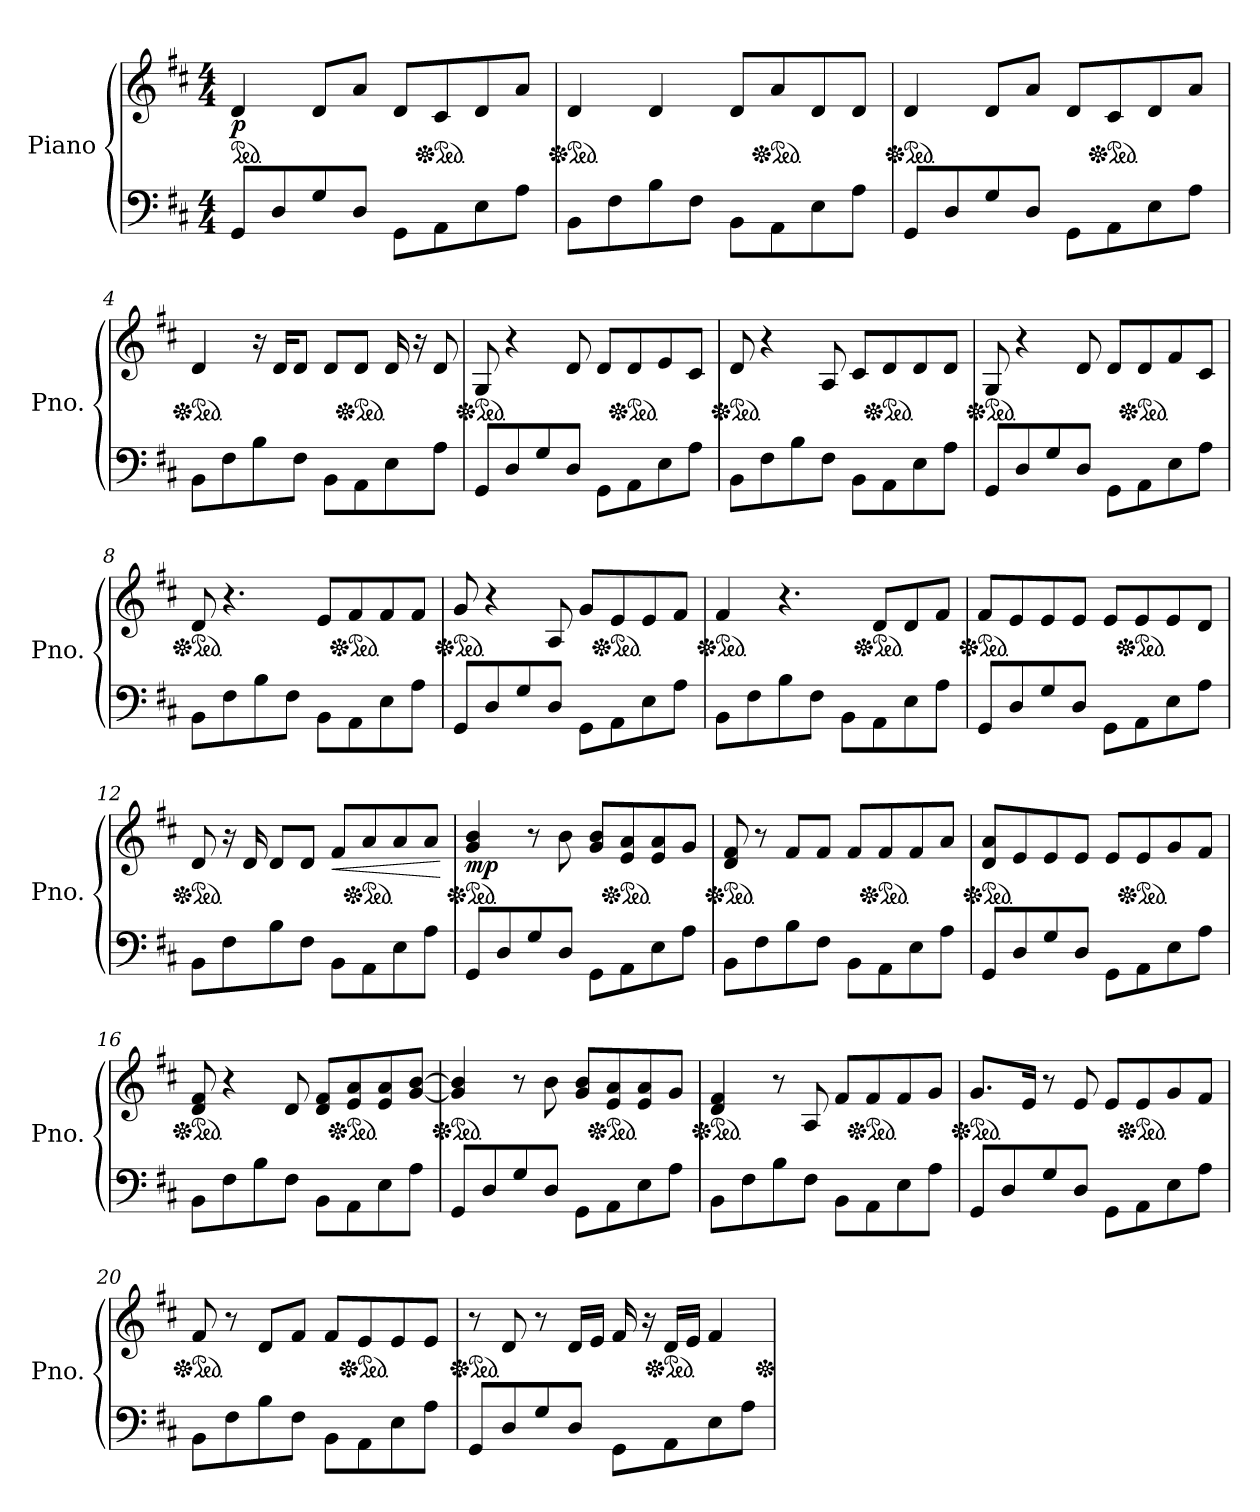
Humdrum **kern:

**kern	**kern	**dynam
*part1	*part1	*part1
*staff2	*staff1	*staff1/2
*I"Piano	*	*
*I'Pno.	*	*
*clefF4	*clefG2	*
*k[f#c#]	*k[f#c#]	*
*M4/4	*M4/4	*
*MM103	*MM103	*
*	*ped	*
=1	=1	=1
!	!	!LO:DY:b
8GG/L	4d/	p
8D/	.	.
8G/	8d/L	.
8D/J	8a/J	.
8GG\L	8d/L	.
*	*Xped	*
*	*ped	*
8AA\	8c#/	.
8E\	8d/	.
8A\J	8a/J	.
=2	=2	=2
*	*Xped	*
*	*ped	*
8BB\L	4d/	.
8F#\	.	.
8B\	4d/	.
8F#\J	.	.
8BB\L	8d/L	.
*	*Xped	*
*	*ped	*
8AA\	8a/	.
8E\	8d/	.
8A\J	8d/J	.
!!LO:LB:g=z
=3	=3	=3
*	*Xped	*
*	*ped	*
8GG/L	4d/	.
8D/	.	.
8G/	8d/L	.
8D/J	8a/J	.
8GG\L	8d/L	.
*	*Xped	*
*	*ped	*
8AA\	8c#/	.
8E\	8d/	.
8A\J	8a/J	.
=4	=4	=4
*	*Xped	*
*	*ped	*
8BB\L	4d/	.
8F#\	.	.
8B\	16r	.
.	16d/KL	.
8F#\J	8d/J	.
8BB\L	8d/L	.
*	*Xped	*
*	*ped	*
8AA\	8d/J	.
8E\	16d/	.
.	16r	.
8A\J	8d/	.
!!LO:LB:g=z
=5	=5	=5
*	*Xped	*
*	*ped	*
8GG/L	8G/	.
8D/	4r	.
8G/	.	.
8D/J	8d/	.
8GG\L	8d/L	.
*	*Xped	*
*	*ped	*
8AA\	8d/	.
8E\	8e/	.
8A\J	8c#/J	.
=6	=6	=6
*	*Xped	*
*	*ped	*
8BB\L	8d/	.
8F#\	4r	.
8B\	.	.
8F#\J	8A/	.
8BB\L	8c#/L	.
*	*Xped	*
*	*ped	*
8AA\	8d/	.
8E\	8d/	.
8A\J	8d/J	.
!!LO:LB:g=z
=7	=7	=7
*	*Xped	*
*	*ped	*
8GG/L	8G/	.
8D/	4r	.
8G/	.	.
8D/J	8d/	.
8GG\L	8d/L	.
*	*Xped	*
*	*ped	*
8AA\	8d/	.
8E\	8f#/	.
8A\J	8c#/J	.
=8	=8	=8
*	*Xped	*
*	*ped	*
8BB\L	8d/	.
8F#\	4.r	.
8B\	.	.
8F#\J	.	.
8BB\L	8e/L	.
*	*Xped	*
*	*ped	*
8AA\	8f#/	.
8E\	8f#/	.
8A\J	8f#/J	.
!!LO:LB:g=z
=9	=9	=9
*	*Xped	*
*	*ped	*
8GG/L	8g/	.
8D/	4r	.
8G/	.	.
8D/J	8A/	.
8GG\L	8g/L	.
*	*Xped	*
*	*ped	*
8AA\	8e/	.
8E\	8e/	.
8A\J	8f#/J	.
=10	=10	=10
*	*Xped	*
*	*ped	*
8BB\L	4f#/	.
8F#\	.	.
8B\	4.r	.
8F#\J	.	.
8BB\L	.	.
*	*Xped	*
*	*ped	*
8AA\	8d/L	.
8E\	8d/	.
8A\J	8f#/J	.
!!LO:PB:g=z
=11	=11	=11
*	*Xped	*
*	*ped	*
8GG/L	8f#/L	.
8D/	8e/	.
8G/	8e/	.
8D/J	8e/J	.
8GG\L	8e/L	.
*	*Xped	*
*	*ped	*
8AA\	8e/	.
8E\	8e/	.
8A\J	8d/J	.
=12	=12	=12
*	*Xped	*
*	*ped	*
8BB\L	8d/	.
8F#\	16r	.
.	16d/	.
8B\	8d/L	.
8F#\J	8d/J	.
!	!	!LO:HP:b
8BB\L	8f#/L	<
*	*Xped	*
*	*ped	*
8AA\	8a/	.
8E\	8a/	.
8A\J	8a/J	.
.	.	[
!!LO:LB:g=z
=13	=13	=13
*	*Xped	*
*	*ped	*
!	!	!LO:DY:b
8GG/L	4g/ 4b/	mp
8D/	.	.
8G/	8r	.
8D/J	8b\	.
8GG\L	8g/ 8b/L	.
*	*Xped	*
*	*ped	*
8AA\	8e/ 8a/	.
8E\	8e/ 8a/	.
8A\J	8g/J	.
=14	=14	=14
*	*Xped	*
*	*ped	*
8BB\L	8d/ 8f#/	.
8F#\	8r	.
8B\	8f#/L	.
8F#\J	8f#/J	.
8BB\L	8f#/L	.
*	*Xped	*
*	*ped	*
8AA\	8f#/	.
8E\	8f#/	.
8A\J	8a/J	.
!!LO:LB:g=z
=15	=15	=15
*	*Xped	*
*	*ped	*
8GG/L	8d/ 8a/L	.
8D/	8e/	.
8G/	8e/	.
8D/J	8e/J	.
8GG\L	8e/L	.
*	*Xped	*
*	*ped	*
8AA\	8e/	.
8E\	8g/	.
8A\J	8f#/J	.
=16	=16	=16
*	*Xped	*
*	*ped	*
8BB\L	8d/ 8f#/	.
8F#\	4r	.
8B\	.	.
8F#\J	8d/	.
8BB\L	8d/ 8f#/L	.
*	*Xped	*
*	*ped	*
8AA\	8e/ 8a/	.
8E\	8e/ 8a/	.
8A\J	[8g/ [8b/J	.
!!LO:LB:g=z
=17	=17	=17
*	*Xped	*
*	*ped	*
8GG/L	4g/] 4b/]	.
8D/	.	.
8G/	8r	.
8D/J	8b\	.
8GG\L	8g/ 8b/L	.
*	*Xped	*
*	*ped	*
8AA\	8e/ 8a/	.
8E\	8e/ 8a/	.
8A\J	8g/J	.
=18	=18	=18
*	*Xped	*
*	*ped	*
8BB\L	4d/ 4f#/	.
8F#\	.	.
8B\	8r	.
8F#\J	8A/	.
8BB\L	8f#/L	.
*	*Xped	*
*	*ped	*
8AA\	8f#/	.
8E\	8f#/	.
8A\J	8g/J	.
!!LO:LB:g=z
=19	=19	=19
*	*Xped	*
*	*ped	*
8GG/L	8.g/L	.
8D/	.	.
.	16e/Jk	.
8G/	8r	.
8D/J	8e/	.
8GG\L	8e/L	.
*	*Xped	*
*	*ped	*
8AA\	8e/	.
8E\	8g/	.
8A\J	8f#/J	.
=20	=20	=20
*	*Xped	*
*	*ped	*
8BB\L	8f#/	.
8F#\	8r	.
8B\	8d/L	.
8F#\J	8f#/J	.
8BB\L	8f#/L	.
*	*Xped	*
*	*ped	*
8AA\	8e/	.
8E\	8e/	.
8A\J	8e/J	.
!!LO:LB:g=z
=21	=21	=21
*	*Xped	*
*	*ped	*
8GG/L	8r	.
8D/	8d/	.
8G/	8r	.
8D/J	16d/LL	.
.	16e/JJ	.
8GG\L	16f#/	.
.	16r	.
*	*Xped	*
*	*ped	*
8AA\	16d/LL	.
.	16e/JJ	.
8E\	4f#/	.
8A\J	.	.
*	*Xped	*
=	=	=
*-	*-	*-
